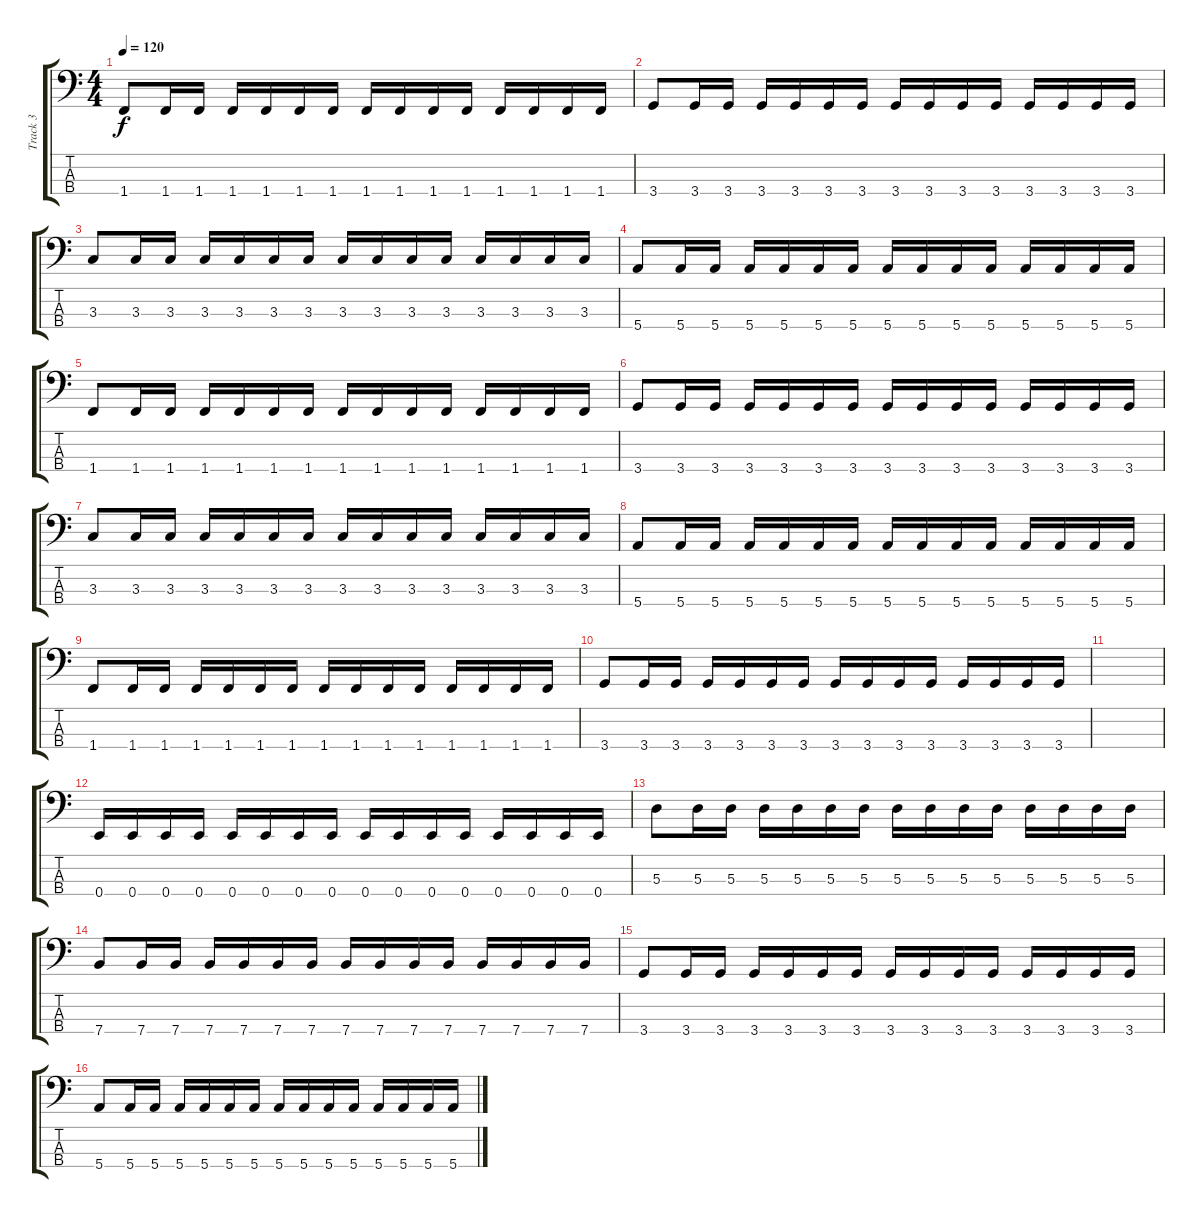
\track ("Track 3" "Track 3") {instrument electricbassfinger}
\staff {score tabs}
\tuning (G2 D2 A1 E1) {hide}
\ts (4 4)
\tempo 120
\clef f4
\ks c
1.4.8{dy f} 1.4.16 1.4.16 1.4.16 1.4.16 1.4.16 1.4.16 1.4.16 1.4.16 1.4.16 1.4.16 1.4.16 1.4.16 1.4.16 1.4.16 |
3.4.8 3.4.16 3.4.16 3.4.16 3.4.16 3.4.16 3.4.16 3.4.16 3.4.16 3.4.16 3.4.16 3.4.16 3.4.16 3.4.16 3.4.16 |
3.3.8 3.3.16 3.3.16 3.3.16 3.3.16 3.3.16 3.3.16 3.3.16 3.3.16 3.3.16 3.3.16 3.3.16 3.3.16 3.3.16 3.3.16 |
5.4.8 5.4.16 5.4.16 5.4.16 5.4.16 5.4.16 5.4.16 5.4.16 5.4.16 5.4.16 5.4.16 5.4.16 5.4.16 5.4.16 5.4.16 |
1.4.8 1.4.16 1.4.16 1.4.16 1.4.16 1.4.16 1.4.16 1.4.16 1.4.16 1.4.16 1.4.16 1.4.16 1.4.16 1.4.16 1.4.16 |
3.4.8 3.4.16 3.4.16 3.4.16 3.4.16 3.4.16 3.4.16 3.4.16 3.4.16 3.4.16 3.4.16 3.4.16 3.4.16 3.4.16 3.4.16 |
3.3.8 3.3.16 3.3.16 3.3.16 3.3.16 3.3.16 3.3.16 3.3.16 3.3.16 3.3.16 3.3.16 3.3.16 3.3.16 3.3.16 3.3.16 |
5.4.8 5.4.16 5.4.16 5.4.16 5.4.16 5.4.16 5.4.16 5.4.16 5.4.16 5.4.16 5.4.16 5.4.16 5.4.16 5.4.16 5.4.16 |
1.4.8 1.4.16 1.4.16 1.4.16 1.4.16 1.4.16 1.4.16 1.4.16 1.4.16 1.4.16 1.4.16 1.4.16 1.4.16 1.4.16 1.4.16 |
3.4.8 3.4.16 3.4.16 3.4.16 3.4.16 3.4.16 3.4.16 3.4.16 3.4.16 3.4.16 3.4.16 3.4.16 3.4.16 3.4.16 3.4.16 |
|
0.4.16 0.4.16 0.4.16 0.4.16 0.4.16 0.4.16 0.4.16 0.4.16 0.4.16 0.4.16 0.4.16 0.4.16 0.4.16 0.4.16 0.4.16 0.4.16 |
5.3.8 5.3.16 5.3.16 5.3.16 5.3.16 5.3.16 5.3.16 5.3.16 5.3.16 5.3.16 5.3.16 5.3.16 5.3.16 5.3.16 5.3.16 |
7.4.8 7.4.16 7.4.16 7.4.16 7.4.16 7.4.16 7.4.16 7.4.16 7.4.16 7.4.16 7.4.16 7.4.16 7.4.16 7.4.16 7.4.16 |
3.4.8 3.4.16 3.4.16 3.4.16 3.4.16 3.4.16 3.4.16 3.4.16 3.4.16 3.4.16 3.4.16 3.4.16 3.4.16 3.4.16 3.4.16 |
5.4.8 5.4.16 5.4.16 5.4.16 5.4.16 5.4.16 5.4.16 5.4.16 5.4.16 5.4.16 5.4.16 5.4.16 5.4.16 5.4.16 5.4.16
